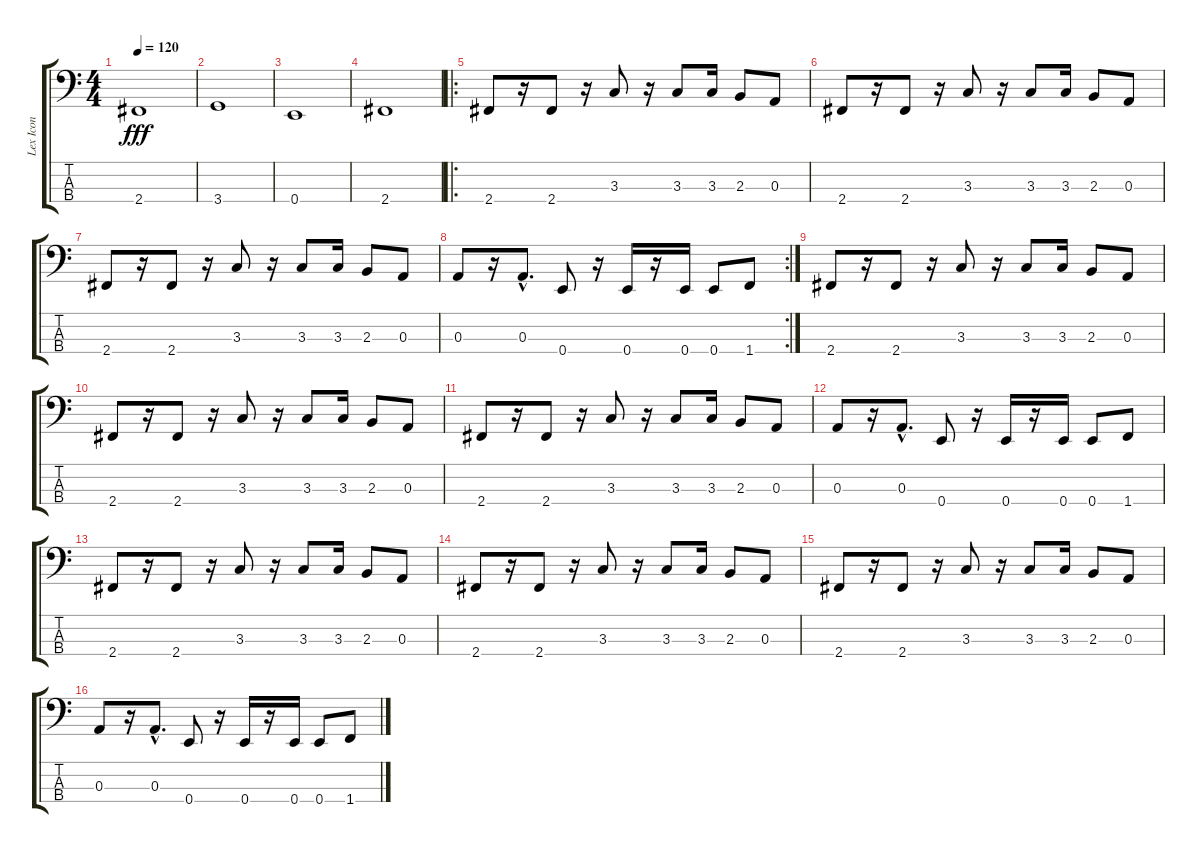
\track ("Lex Icon" "Lex Icon") {instrument electricbasspick}
\staff {score tabs}
\tuning (G2 D2 A1 E1) {hide}
\ts (4 4)
\tempo 120
\clef f4
\ks c
2.4.1{dy fff} |
3.4.1 |
0.4.1 |
2.4.1 |
\ro
2.4.8 r.16 2.4.8 r.16 3.3.8 r.16 3.3.8 3.3.16 2.3.8 0.3.8 |
2.4.8 r.16 2.4.8 r.16 3.3.8 r.16 3.3.8 3.3.16 2.3.8 0.3.8 |
2.4.8 r.16 2.4.8 r.16 3.3.8 r.16 3.3.8 3.3.16 2.3.8 0.3.8 |
\rc 2
0.3.8 r.16 0.3{hac}.8{d} 0.4.8 r.16 0.4.16 r.16 0.4.16 0.4.8 1.4.8 |
2.4.8 r.16 2.4.8 r.16 3.3.8 r.16 3.3.8 3.3.16 2.3.8 0.3.8 |
2.4.8 r.16 2.4.8 r.16 3.3.8 r.16 3.3.8 3.3.16 2.3.8 0.3.8 |
2.4.8 r.16 2.4.8 r.16 3.3.8 r.16 3.3.8 3.3.16 2.3.8 0.3.8 |
0.3.8 r.16 0.3{hac}.8{d} 0.4.8 r.16 0.4.16 r.16 0.4.16 0.4.8 1.4.8 |
2.4.8 r.16 2.4.8 r.16 3.3.8 r.16 3.3.8 3.3.16 2.3.8 0.3.8 |
2.4.8 r.16 2.4.8 r.16 3.3.8 r.16 3.3.8 3.3.16 2.3.8 0.3.8 |
2.4.8 r.16 2.4.8 r.16 3.3.8 r.16 3.3.8 3.3.16 2.3.8 0.3.8 |
0.3.8 r.16 0.3{hac}.8{d} 0.4.8 r.16 0.4.16 r.16 0.4.16 0.4.8 1.4.8
